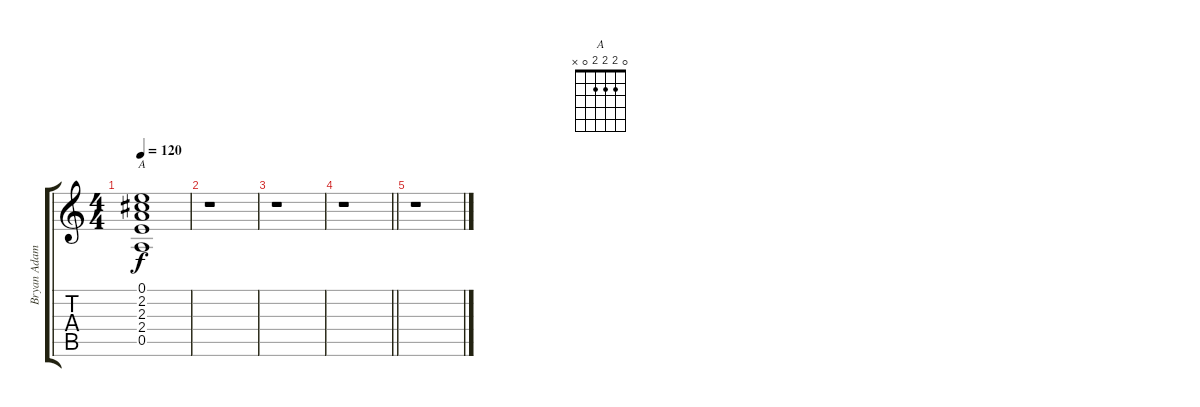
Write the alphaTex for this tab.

\track ("Bryan Adams" "Bryan Adam") {instrument electricguitarclean}
\staff {score tabs}
\tuning (E4 B3 G3 D3 A2 E2) {hide}
\chord ("A" 0 2 2 2 0 x)
\ts (4 4)
\tempo 120
\clef g2
\ks c
(0.1 2.2 2.3 2.4 0.5).1{ch "A" dy f} |
r.1 |
r.1 |
\barLineRight lightlight
r.1 |
r.1
